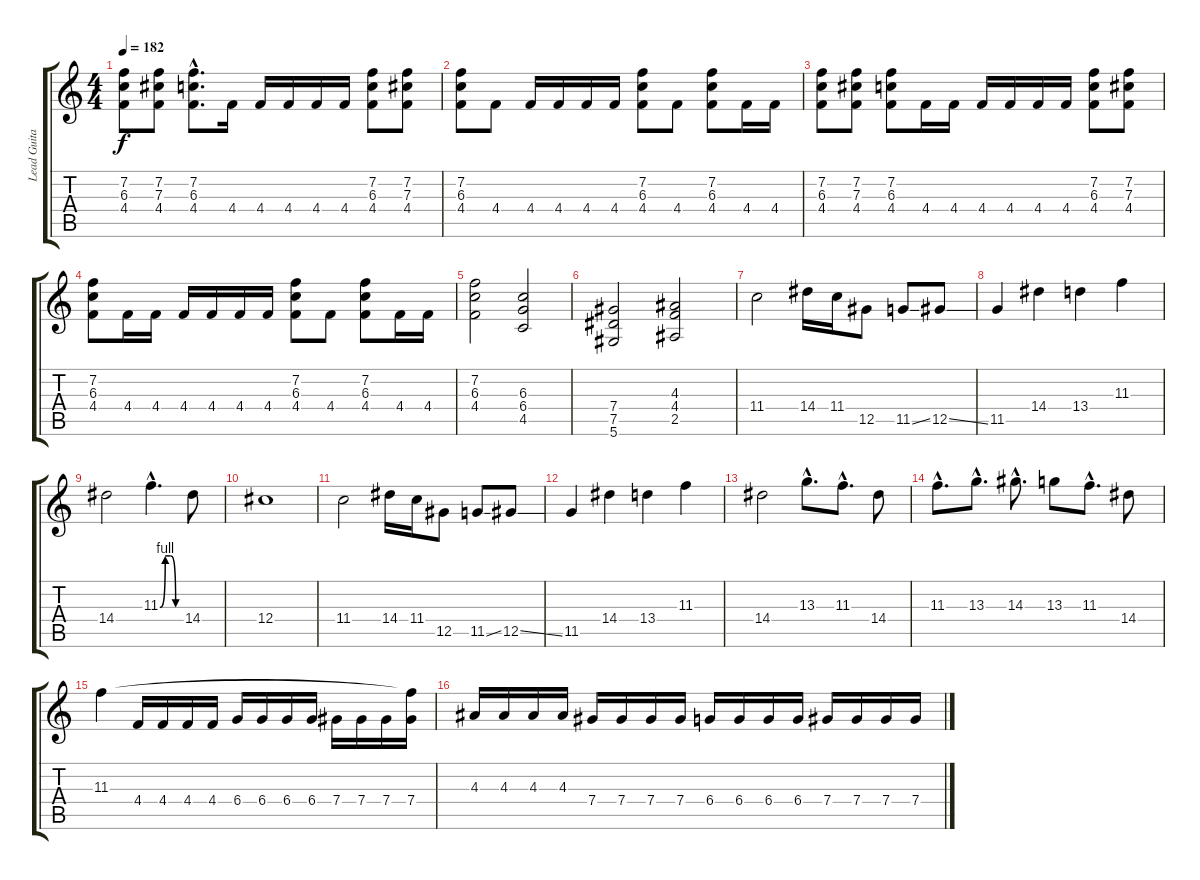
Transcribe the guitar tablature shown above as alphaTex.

\track ("Lead Guitar" "Lead Guita") {instrument distortionguitar}
\staff {score tabs}
\tuning (Eb4 Bb3 Gb3 Db3 Ab2 Eb2) {hide}
\ts (4 4)
\tempo 182
\clef g2
\ks c
(7.2 6.3 4.4).8{dy f} (7.2 7.3 4.4).8 (7.2{hac} 6.3{hac} 4.4{hac}).8{d} 4.4.16 4.4.16 4.4.16 4.4.16 4.4.16 (7.2 6.3 4.4).8 (7.2 7.3 4.4).8 |
(7.2 6.3 4.4).8 4.4.8 4.4.16 4.4.16 4.4.16 4.4.16 (7.2 6.3 4.4).8 4.4.8 (7.2 6.3 4.4).8 4.4.16 4.4.16 |
(7.2 6.3 4.4).8 (7.2 7.3 4.4).8 (7.2 6.3 4.4).8 4.4.16 4.4.16 4.4.16 4.4.16 4.4.16 4.4.16 (7.2 6.3 4.4).8 (7.2 7.3 4.4).8 |
(7.2 6.3 4.4).8 4.4.16 4.4.16 4.4.16 4.4.16 4.4.16 4.4.16 (7.2 6.3 4.4).8 4.4.8 (7.2 6.3 4.4).8 4.4.16 4.4.16 |
(7.2 6.3 4.4).2 (6.3 6.4 4.5).2 |
(7.4 7.5 5.6).2 (4.3 4.4 2.5).2 |
11.4.2 14.4.16 11.4.16 12.5.8 11.5{ss}.8 12.5{ss}.8 |
11.5.4 14.4.4 13.4.4 11.3.4 |
14.4.2 11.3{be (custom 0 0 15 4 30 4 45 0 60 0) hac}.4{d} 14.4.8 |
12.4.1 |
11.4.2 14.4.16 11.4.16 12.5.8 11.5{ss}.8 12.5{ss}.8 |
11.5.4 14.4.4 13.4.4 11.3.4 |
14.4.2 13.3{hac}.8{d} 11.3{hac}.8{d} 14.4.8 |
11.3{hac}.8{d} 13.3{hac}.8{d} 14.3{hac}.8{d} 13.3.8 11.3{hac}.8{d} 14.4.8 |
11.3.4 4.4.16 4.4.16 4.4.16 4.4.16 6.4.16 6.4.16 6.4.16 6.4.16 7.4.16 7.4.16 7.4.16 (11.3{t} 7.4).16 |
4.3.16 4.3.16 4.3.16 4.3.16 7.4.16 7.4.16 7.4.16 7.4.16 6.4.16 6.4.16 6.4.16 6.4.16 7.4.16 7.4.16 7.4.16 7.4.16
